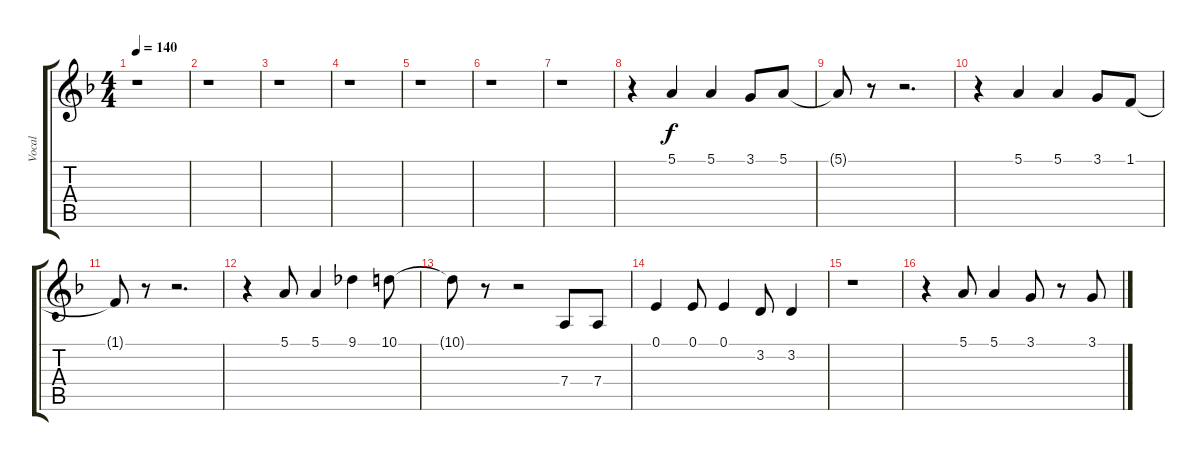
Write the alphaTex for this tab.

\track ("Vocal" "Vocal") {instrument acousticgrandpiano}
\staff {score tabs}
\tuning (E4 B3 G3 D3 A2 E2) {hide}
\ts (4 4)
\tempo 140
\clef g2
\ks dminor
r.1{dy f} |
r.1 |
r.1 |
r.1 |
r.1 |
r.1 |
r.1 |
r.4 5.1.4 5.1.4 3.1.8 5.1.8 |
5.1{t}.8 r.8 r.2{d} |
r.4 5.1.4 5.1.4 3.1.8 1.1.8 |
1.1{t}.8 r.8 r.2{d} |
r.4 5.1.8 5.1.4 9.1.4 10.1.8 |
10.1{t}.8 r.8 r.2 7.4.8 7.4.8 |
0.1.4 0.1.8 0.1.4 3.2.8 3.2.4 |
r.1 |
r.4 5.1.8 5.1.4 3.1.8 r.8 3.1.8
